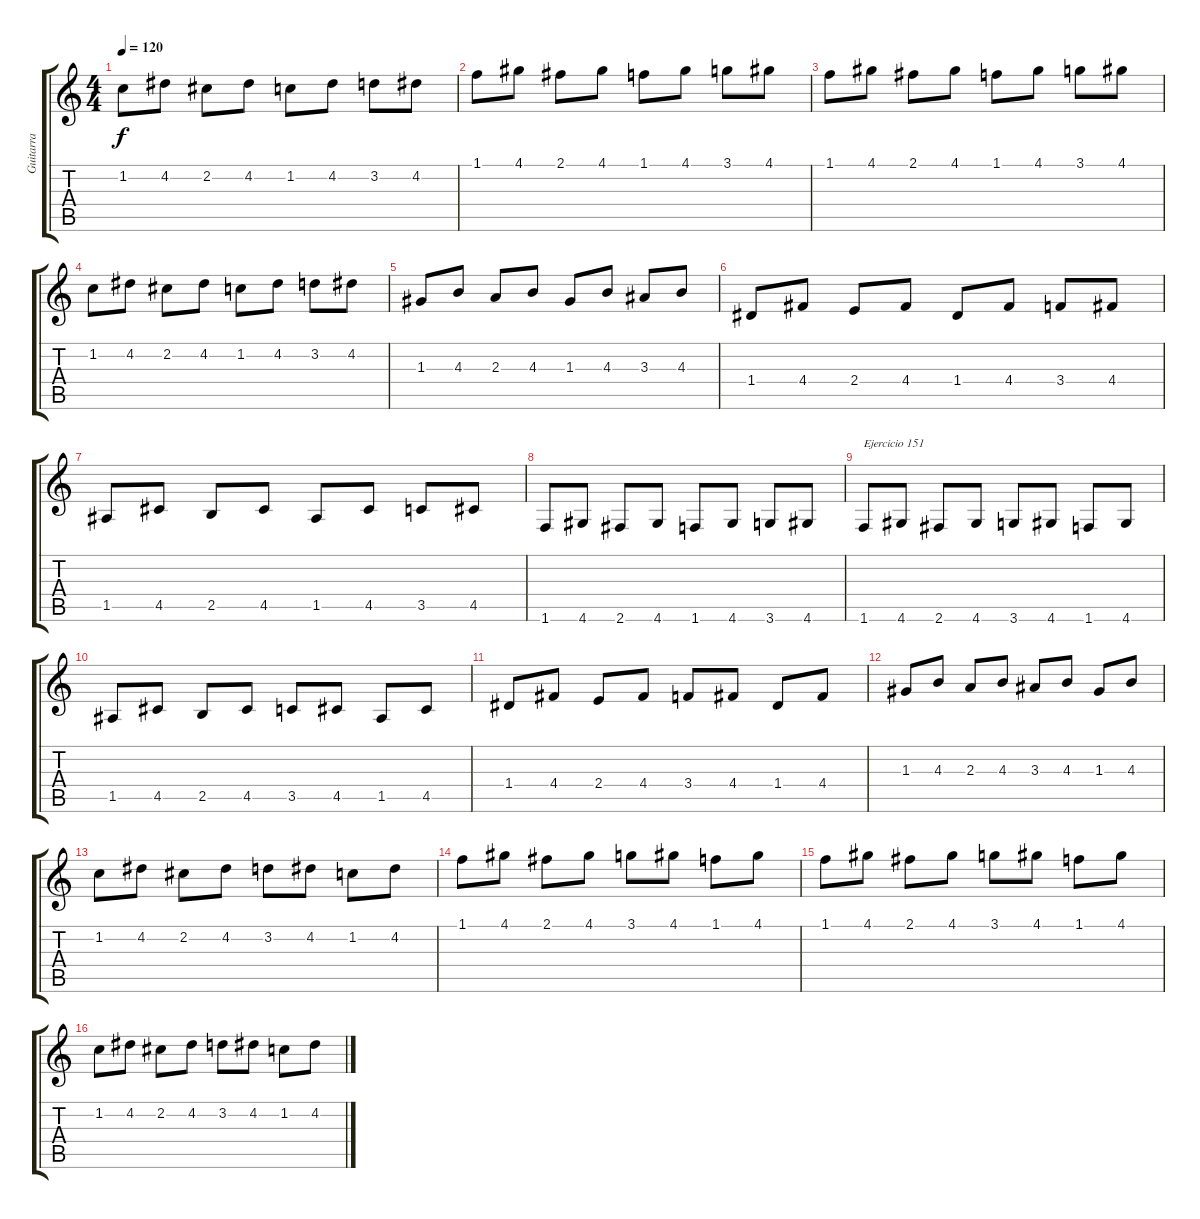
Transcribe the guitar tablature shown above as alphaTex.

\track ("Guitarra" "Guitarra") {instrument acousticguitarnylon}
\staff {score tabs}
\tuning (E4 B3 G3 D3 A2 E2) {hide}
\ts (4 4)
\tempo 120
\clef g2
\ks c
1.2.8{dy f} 4.2.8 2.2.8 4.2.8 1.2.8 4.2.8 3.2.8 4.2.8 |
1.1.8 4.1.8 2.1.8 4.1.8 1.1.8 4.1.8 3.1.8 4.1.8 |
1.1.8 4.1.8 2.1.8 4.1.8 1.1.8 4.1.8 3.1.8 4.1.8 |
1.2.8 4.2.8 2.2.8 4.2.8 1.2.8 4.2.8 3.2.8 4.2.8 |
1.3.8 4.3.8 2.3.8 4.3.8 1.3.8 4.3.8 3.3.8 4.3.8 |
1.4.8 4.4.8 2.4.8 4.4.8 1.4.8 4.4.8 3.4.8 4.4.8 |
1.5.8 4.5.8 2.5.8 4.5.8 1.5.8 4.5.8 3.5.8 4.5.8 |
1.6.8 4.6.8 2.6.8 4.6.8 1.6.8 4.6.8 3.6.8 4.6.8 |
1.6.8{txt "Ejercicio 151"} 4.6.8 2.6.8 4.6.8 3.6.8 4.6.8 1.6.8 4.6.8 |
1.5.8 4.5.8 2.5.8 4.5.8 3.5.8 4.5.8 1.5.8 4.5.8 |
1.4.8 4.4.8 2.4.8 4.4.8 3.4.8 4.4.8 1.4.8 4.4.8 |
1.3.8 4.3.8 2.3.8 4.3.8 3.3.8 4.3.8 1.3.8 4.3.8 |
1.2.8 4.2.8 2.2.8 4.2.8 3.2.8 4.2.8 1.2.8 4.2.8 |
1.1.8 4.1.8 2.1.8 4.1.8 3.1.8 4.1.8 1.1.8 4.1.8 |
1.1.8 4.1.8 2.1.8 4.1.8 3.1.8 4.1.8 1.1.8 4.1.8 |
1.2.8 4.2.8 2.2.8 4.2.8 3.2.8 4.2.8 1.2.8 4.2.8
